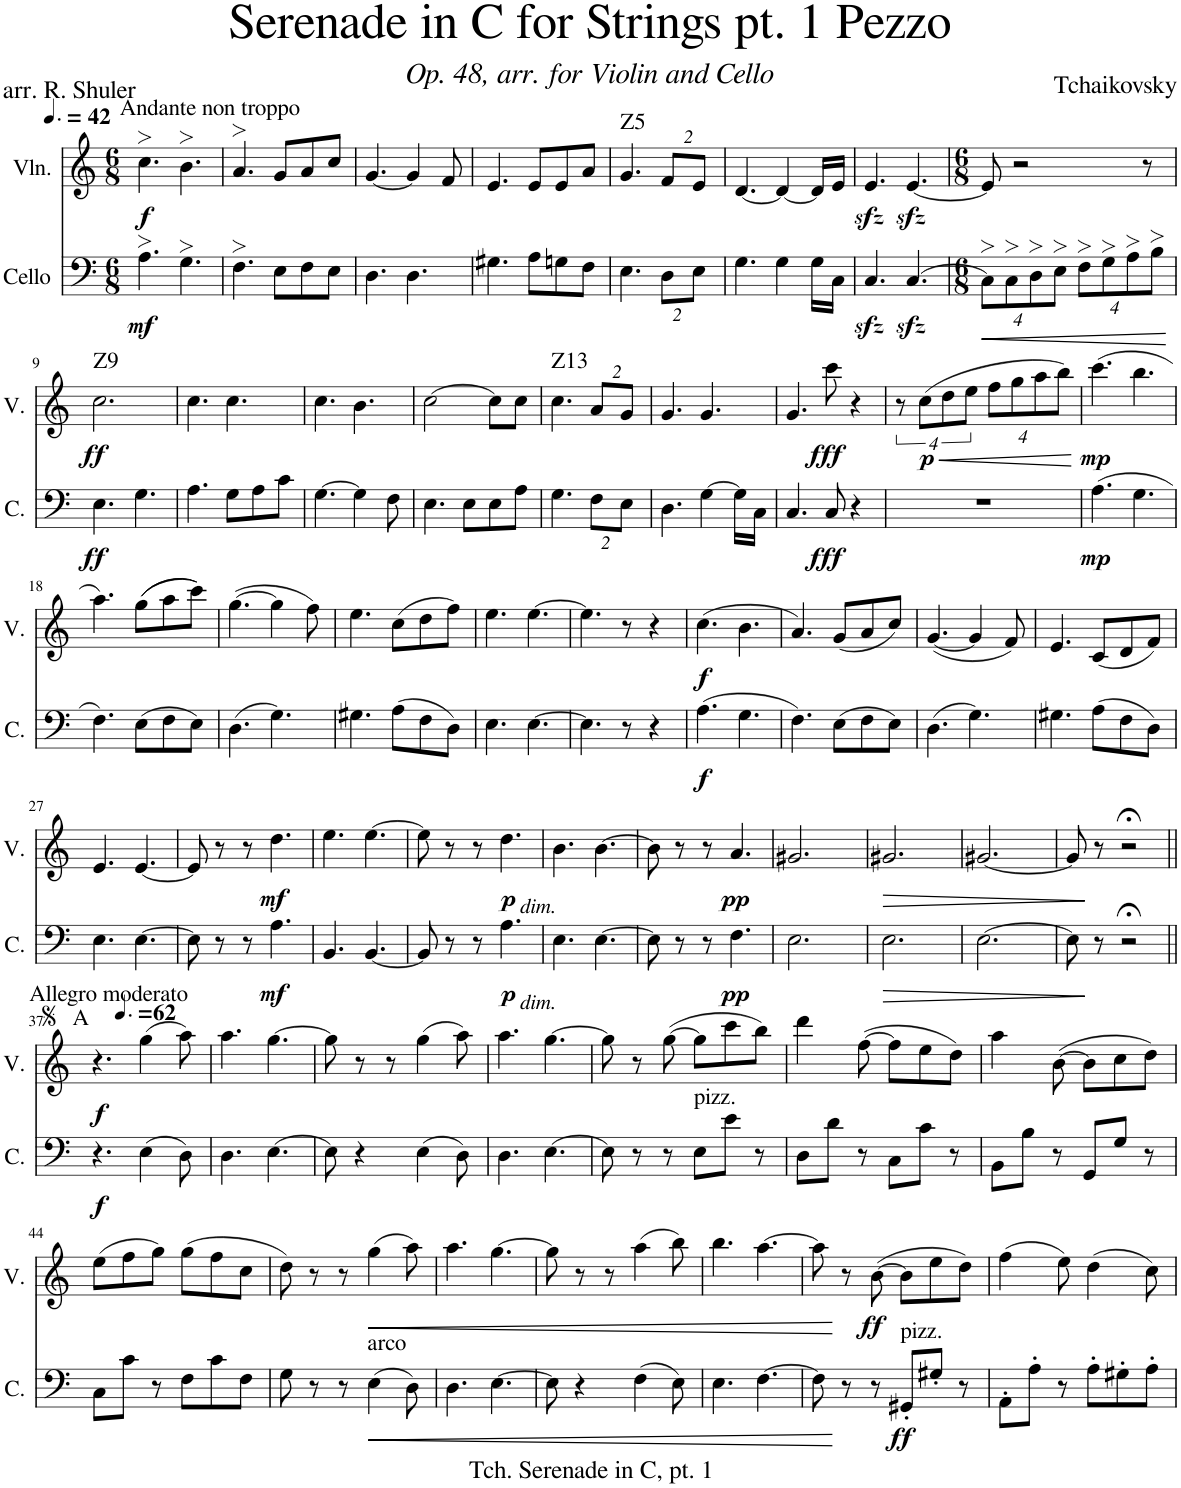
**kern	**dynam	**kern	**dynam
*part2	*part2	*part1	*part1
*staff2	*staff2	*staff1	*staff1
*I"Cello	*	*I"Vln.	*
*I'C.	*	*I'V.	*
*clefF4	*	*clefG2	*
*k[]	*	*k[]	*
*M6/8	*	*M6/8	*
*MM63	*	*MM63	*
=1	=1	=1	=1
!	!	!LO:TX:a:t=Andante non troppo	!
!	!LO:DY:b	!	!LO:DY:b
4.A>\	mf	4.cc>\	f
4.G>\	.	4.b>\	.
=2	=2	=2	=2
4.F>\	.	4.a>/	.
8E\L	.	8g/L	.
8F\	.	8a/	.
8E\J	.	8cc/J	.
=3	=3	=3	=3
4.D\	.	[4.g/	.
4.D\	.	4g/]	.
.	.	8f/	.
=4	=4	=4	=4
4.G#X\	.	4.e/	.
8A\L	.	8e/L	.
8Gn\	.	8e/	.
8F\J	.	8a/J	.
=5	=5	=5	=5
!	!	!LO:TX:a:t=Z5	!
4.E\	.	4.g/	.
*Xbrackettup	*	*Xbrackettup	*
16%3D\L	.	16%3f/L	.
16%3E\J	.	16%3e/J	.
=6	=6	=6	=6
4.G\	.	[4.d/	.
4G\	.	4d/_	.
16G\LL	.	16d/LL]	.
16C\JJ	.	16e/JJ	.
=7	=7	=7	=7
4.Czz</	.	4.ezz</	.
[4.Czz</	.	[4.ezz</	.
=8	=8	=8	=8
*M6/8	*	*M6/8	*
!	!LO:HP:b	!	!
32%3C>\L]	<	8e/]	.
32%3C>\	.	.	.
.	.	2r	.
32%3D>\	.	.	.
32%3E>\J	.	.	.
32%3F>\L	.	.	.
32%3G>\	.	.	.
32%3A>\	.	.	.
.	.	8r	.
32%3B>\J	.	.	.
.	[	.	.
!!LO:LB:g=z
=9	=9	=9	=9
!	!	!LO:TX:a:t=Z9	!
!	!LO:DY:b	!	!LO:DY:b
4.E\	ff	2.cc\	ff
4.G\	.	.	.
=10	=10	=10	=10
4.A\	.	4.cc\	.
8G\L	.	4.cc\	.
8A\	.	.	.
8c\J	.	.	.
=11	=11	=11	=11
[4.G\	.	4.cc\	.
4G\]	.	4.b\	.
8F\	.	.	.
=12	=12	=12	=12
4.E\	.	[2cc\	.
8E\L	.	.	.
8E\	.	8cc\L]	.
8A\J	.	8cc\J	.
=13	=13	=13	=13
!	!	!LO:TX:a:t=Z13	!
4.G\	.	4.cc\	.
16%3F\L	.	16%3a/L	.
16%3E\J	.	16%3g/J	.
=14	=14	=14	=14
4.D\	.	4.g/	.
[4G\	.	4.g/	.
16G\LL]	.	.	.
16C\JJ	.	.	.
=15	=15	=15	=15
4.C/	.	4.g/	.
!	!LO:DY:b	!	!LO:DY:b
8C/	fff	8ccc\	fff
4r	.	4r	.
=16	=16	=16	=16
*	*	*brackettup	*
2.r	.	32%3r	.
!	!	!	!LO:HP:b
!	!	!	!LO:DY:n=1:b
.	.	(32%3cc\L	< p
.	.	32%3dd\	.
.	.	32%3ee\J	.
*	*	*Xbrackettup	*
.	.	32%3ff\L	.
.	.	32%3gg\	.
.	.	32%3aa\	.
.	.	32%3bb\J)	.
.	.	.	[
=17	=17	=17	=17
!	!LO:DY:b	!	!LO:DY:b
(4.A\	mp	(4.ccc\	mp
4.G\	.	4.bb\	.
!!LO:LB:g=z
=18	=18	=18	=18
4.F\)	.	4.aa\)	.
(8E\L	.	((8gg\L	.
8F\	.	8aa\	.
8E\J)	.	8ccc\J))	.
=19	=19	=19	=19
(4.D\	.	([4.gg\	.
4.G\)	.	4gg\]	.
.	.	8ff\)	.
=20	=20	=20	=20
4.G#X\	.	4.ee\	.
(8A\L	.	(8cc\L	.
8F\	.	8dd\	.
8D\J)	.	8ff\J)	.
=21	=21	=21	=21
4.E\	.	4.ee\	.
[4.E\	.	[4.ee\	.
=22	=22	=22	=22
4.E\]	.	4.ee\]	.
8r	.	8r	.
4r	.	4r	.
=23	=23	=23	=23
!	!LO:DY:b	!	!LO:DY:b
(4.A\	f	(4.cc\	f
4.G\	.	4.b\	.
=24	=24	=24	=24
4.F\)	.	4.a/)	.
(8E\L	.	(8g/L	.
8F\	.	8a/	.
8E\J)	.	8cc/J)	.
=25	=25	=25	=25
(4.D\	.	([4.g/	.
4.G\)	.	4g/]	.
.	.	8f/)	.
=26	=26	=26	=26
4.G#X\	.	4.e/	.
(8A\L	.	(8c/L	.
8F\	.	8d/	.
8D\J)	.	8f/J)	.
!!LO:LB:g=z
=27	=27	=27	=27
4.E\	.	4.e/	.
[4.E\	.	[4.e/	.
=28	=28	=28	=28
8E\]	.	8e/]	.
8r	.	8r	.
8r	.	8r	.
!	!LO:DY:b	!	!LO:DY:b
4.A\	mf	4.dd\	mf
=29	=29	=29	=29
4.BB/	.	4.ee\	.
[4.BB/	.	[4.ee\	.
=30	=30	=30	=30
8BB/]	.	8ee\]	.
8r	.	8r	.
8r	.	8r	.
!	!	!LO:TX:b:i:t=dim.	!
!LO:TX:b:i:t=dim.	!	!	!
!	!LO:DY:b	!	!LO:DY:b
4.A\	p	4.dd\	p
=31	=31	=31	=31
4.E\	.	4.b\	.
[4.E\	.	[4.b\	.
=32	=32	=32	=32
8E\]	.	8b\]	.
8r	.	8r	.
8r	.	8r	.
!	!LO:DY:b	!	!LO:DY:b
4.F\	pp	4.a/	pp
=33	=33	=33	=33
2.E\	.	2.g#X/	.
=34	=34	=34	=34
!	!LO:HP:b	!	!LO:HP:b
2.E\	>	2.g#X/	>
=35	=35	=35	=35
[2.E\	.	[2.g#X/	.
=36	=36	=36	=36
8E\]	.	8g#/]	.
8r	]	8r	]
2r;<	.	2r;<	.
!!LO:LB:g=z
=37||	=37||	=37||	=37||
*	*	*MM93	*
!	!	!LO:TX:a:t=A	!
!	!	!LO:TX:a:t=Allegro moderato	!
!	!LO:DY:b	!	!LO:DY:b
4.r	f	4.r	f
(4E\	.	(4gg\	.
8D\)	.	8aa\)	.
=38	=38	=38	=38
4.D\	.	4.aa\	.
[4.E\	.	[4.gg\	.
=39	=39	=39	=39
8E\]	.	8gg\]	.
4r	.	8r	.
.	.	8r	.
(4E\	.	(4gg\	.
8D\)	.	8aa\)	.
=40	=40	=40	=40
4.D\	.	4.aa\	.
[4.E\	.	[4.gg\	.
=41	=41	=41	=41
8E\]	.	8gg\]	.
8r	.	8r	.
8r	.	([8gg\	.
!LO:TX:a:t=pizz.	!	!	!
8E\L	.	8gg\L]	.
8e\J	.	8ccc\	.
8r	.	8bb\J)	.
=42	=42	=42	=42
8D\L	.	4ddd\	.
8d\J	.	.	.
8r	.	([8ff\	.
8C\L	.	8ff\L]	.
8c\J	.	8ee\	.
8r	.	8dd\J)	.
=43	=43	=43	=43
8BB\L	.	4aa\	.
8B\J	.	.	.
8r	.	([8b\	.
8GG/L	.	8b\L]	.
8G/J	.	8cc\	.
8r	.	8dd\J)	.
!!LO:LB:g=z
=44	=44	=44	=44
8C\L	.	(8ee\L	.
8c\J	.	8ff\	.
8r	.	8gg\J)	.
8F\L	.	(8gg\L	.
8c\	.	8ff\	.
8F\J	.	8cc\J	.
=45	=45	=45	=45
8G\	.	8dd\)	.
8r	.	8r	.
8r	.	8r	.
!LO:TX:a:t=arco	!	!	!
!	!LO:HP:b	!	!LO:HP:b
(4E\	<	(4gg\	<
8D\)	.	8aa\)	.
=46	=46	=46	=46
4.D\	.	4.aa\	.
[4.E\	.	[4.gg\	.
=47	=47	=47	=47
8E\]	.	8gg\]	.
4r	.	8r	.
.	.	8r	.
(4F\	.	(4aa\	.
8E\)	.	8bb\)	.
=48	=48	=48	=48
4.E\	.	4.bb\	.
[4.F\	.	[4.aa\	.
=49	=49	=49	=49
8F\]	.	8aa\]	.
8r	[	8r	[
!	!	!	!LO:DY:b
8r	.	([8b\	ff
!LO:TX:a:t=pizz.	!	!	!
!	!LO:DY:b	!	!
8GG#X'/L	ff	8b\L]	.
8G#X'/J	.	8ee\	.
8r	.	8dd\J)	.
=50	=50	=50	=50
8AA'\L	.	(4ff\	.
8A'\J	.	.	.
8r	.	8ee\)	.
8A'\L	.	(4dd\	.
8G#X'\	.	.	.
8A'\J	.	8cc\)	.
=	=	=	=
*-	*-	*-	*-
